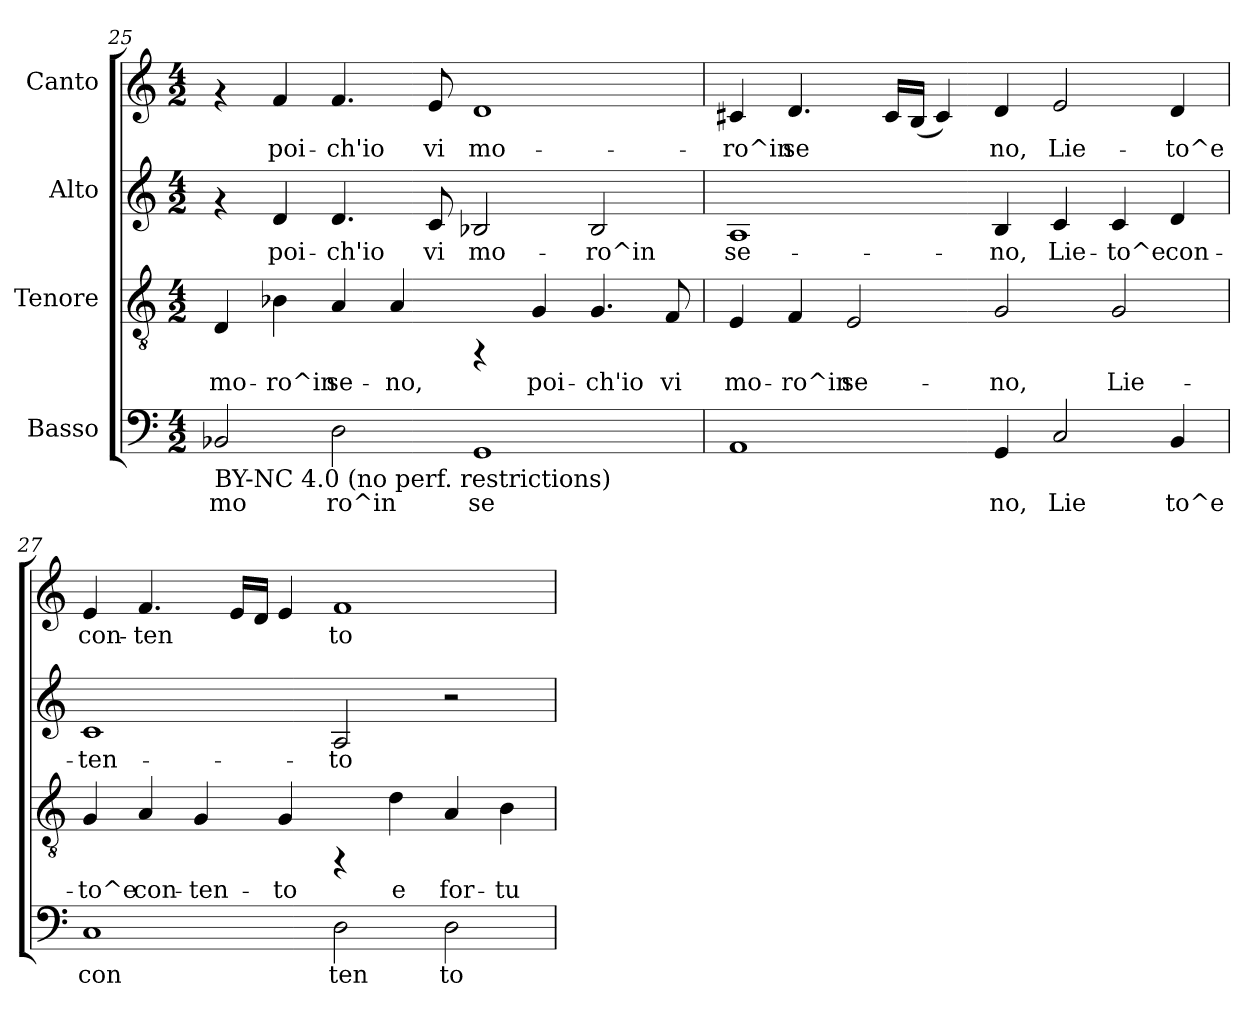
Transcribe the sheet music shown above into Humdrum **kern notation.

**kern	**text	**kern	**text	**kern	**text	**kern	**text
*part4	*part4	*part3	*part3	*part2	*part2	*part1	*part1
*staff4	*staff4	*staff3	*staff3	*staff2	*staff2	*staff1	*staff1
*I"Basso	*	*I"Tenore	*	*I"Alto	*	*I"Canto	*
!!LO:PB:g=z
*clefF4	*	*clefGv2	*	*clefG2	*	*clefG2	*
*	*	*k[]	*	*	*	*	*
*	*	*C:	*	*	*	*	*
*M4/2	*	*M4/2	*	*M4/2	*	*M4/2	*
=25	=25	=25	=25	=25	=25	=25	=25
!LO:TX:b:t=BY-NC 4.0 (no perf. restrictions)	!	!	!	!	!	!	!
!	!LO:LY:b:cj	!	!LO:LY:b:cj	!	!	!	!
2BB-X/	mo	4D/	mo-	4rf	.	4rf	.
!	!	!	!LO:LY:b:cj	!	!LO:LY:b:cj	!	!LO:LY:a:cj
.	.	4B-X\	-ro^in	4d/	poi-	4f/	poi-
!	!LO:LY:b:cj	!	!LO:LY:b:cj	!	!LO:LY:b:cj	!	!LO:LY:a:cj
2D\	ro^in	4A/	se-	4.d/	-ch'io	4.f/	-ch'io
!	!	!	!LO:LY:b:cj	!	!	!	!
.	.	4A/	-no,	.	.	.	.
!	!	!	!	!	!LO:LY:b:cj	!	!LO:LY:a:cj
.	.	.	.	8c/	vi	8e/	vi
!	!LO:LY:b:cj	!	!	!	!LO:LY:b:cj	!	!LO:LY:a:cj
1GG	se	4rFF	.	2B-X/	mo-	1d	mo-
!	!	!	!LO:LY:b:cj	!	!	!	!
.	.	4G/	poi-	.	.	.	.
!	!	!	!LO:LY:b:cj	!	!LO:LY:b:cj	!	!
.	.	4.G/	-ch'io	2B-/	-ro^in	.	.
!	!	!	!LO:LY:b:cj	!	!	!	!
.	.	8F/	vi	.	.	.	.
=26	=26	=26	=26	=26	=26	=26	=26
!	!LO:LY:b:cj	!	!LO:LY:b:cj	!	!LO:LY:b:cj	!	!LO:LY:a:cj
1AA	.	4E/	mo-	1A	se-	4c#X/	-ro^in
!	!	!	!LO:LY:b:cj	!	!	!	!LO:LY:a:cj
.	.	4F/	-ro^in	.	.	4.d/	se-
!	!	!	!LO:LY:b:cj	!	!	!	!
.	.	2E/	se-	.	.	.	.
!	!	!	!	!	!	!	!LO:LY:a:cj
.	.	.	.	.	.	16c#/L	--
!	!	!	!	!	!	!	!LO:LY:a:cj
.	.	.	.	.	.	(>16B/J	--
!	!	!	!	!	!	!	!LO:LY:a:cj
.	.	.	.	.	.	4c#/)	--
!	!LO:LY:b:cj	!	!LO:LY:b:cj	!	!LO:LY:b:cj	!	!LO:LY:a:cj
4GG/	no,	2G/	-no,	4B/	-no,	4d/	-no,
!	!LO:LY:b:cj	!	!	!	!LO:LY:b:cj	!	!LO:LY:a:cj
2C/	Lie	.	.	4c/	Lie-	2e/	Lie-
!	!	!	!LO:LY:b:cj	!	!LO:LY:b:cj	!	!
.	.	2G/	Lie-	4c/	-to^e	.	.
!	!LO:LY:b:cj	!	!	!	!LO:LY:b:cj	!	!LO:LY:a:cj
4BB/	to^e	.	.	4d/	con-	4d/	-to^e
=27	=27	=27	=27	=27	=27	=27	=27
!	!LO:LY:b:cj	!	!LO:LY:b:cj	!	!LO:LY:b:cj	!	!LO:LY:b:cj
1C	con	4G/	-to^e	1c	-ten-	4e/	con-
!	!	!	!LO:LY:b:cj	!	!	!	!LO:LY:b:cj
.	.	4A/	con-	.	.	4.f/	-ten-
!	!	!	!LO:LY:b:cj	!	!	!	!
.	.	4G/	-ten-	.	.	.	.
!	!	!	!	!	!	!	!LO:LY:b:cj
.	.	.	.	.	.	16e/L	--
!	!	!	!	!	!	!	!LO:LY:b:cj
.	.	.	.	.	.	16d/J	--
!	!	!	!LO:LY:b:cj	!	!	!	!LO:LY:b:cj
.	.	4G/	-to	.	.	4e/	--
!	!LO:LY:b:cj	!	!	!	!LO:LY:b:cj	!	!LO:LY:b:cj
2D\	ten	4rFF	.	2A/	-to	1f	-to
!	!	!	!LO:LY:b:cj	!	!	!	!
.	.	4d\	e	.	.	.	.
!	!LO:LY:b:cj	!	!LO:LY:b:cj	!	!	!	!
2D\	to	4A/	for-	2r	.	.	.
!	!	!	!LO:LY:b:cj	!	!	!	!
.	.	4B\	-tu-	.	.	.	.
=	=	=	=	=	=	=	=
*-	*-	*-	*-	*-	*-	*-	*-
